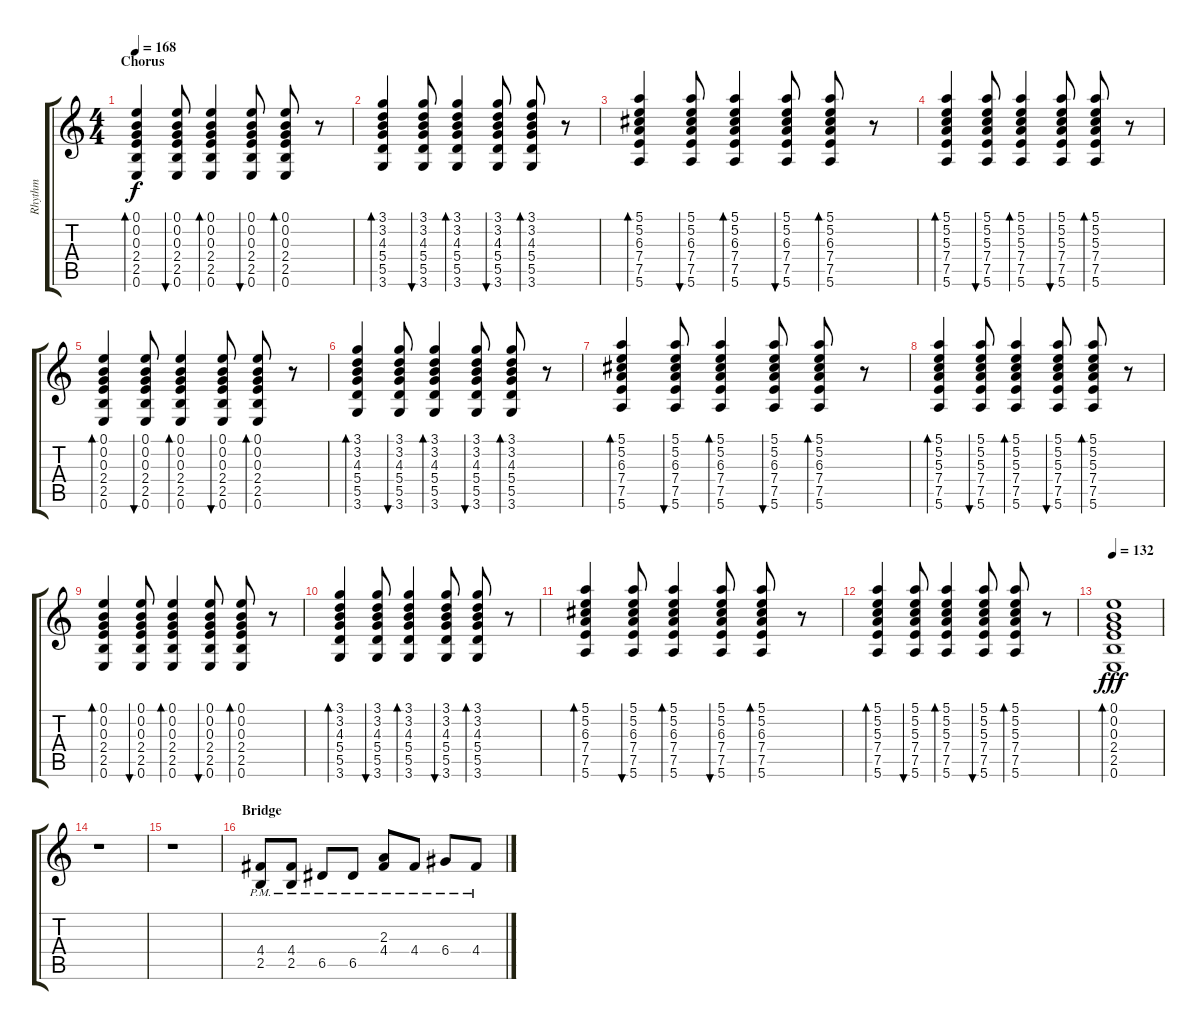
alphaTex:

\track ("Rhythm" "Rhythm") {instrument electricguitarclean}
\staff {score tabs}
\tuning (E4 B3 G3 D3 A2 E2) {hide}
\ts (4 4)
\section ("" "Chorus")
\tempo 168
\clef g2
\ks c
(0.1 0.2 0.3 2.4 2.5 0.6).4{bd 60 dy f} (0.1 0.2 0.3 2.4 2.5 0.6).8{bu 60} (0.1 0.2 0.3 2.4 2.5 0.6).4{bd 60} (0.1 0.2 0.3 2.4 2.5 0.6).8{bu 60} (0.1 0.2 0.3 2.4 2.5 0.6).8{bd 60} r.8 |
(3.1 3.2 4.3 5.4 5.5 3.6).4{bd 60} (3.1 3.2 4.3 5.4 5.5 3.6).8{bu 60} (3.1 3.2 4.3 5.4 5.5 3.6).4{bd 60} (3.1 3.2 4.3 5.4 5.5 3.6).8{bu 60} (3.1 3.2 4.3 5.4 5.5 3.6).8{bd 60} r.8 |
(5.1 5.2 6.3 7.4 7.5 5.6).4{bd 60} (5.1 5.2 6.3 7.4 7.5 5.6).8{bu 60} (5.1 5.2 6.3 7.4 7.5 5.6).4{bd 60} (5.1 5.2 6.3 7.4 7.5 5.6).8{bu 60} (5.1 5.2 6.3 7.4 7.5 5.6).8{bd 60} r.8 |
(5.1 5.2 5.3 7.4 7.5 5.6).4{bd 60} (5.1 5.2 5.3 7.4 7.5 5.6).8{bu 60} (5.1 5.2 5.3 7.4 7.5 5.6).4{bd 60} (5.1 5.2 5.3 7.4 7.5 5.6).8{bu 60} (5.1 5.2 5.3 7.4 7.5 5.6).8{bd 60} r.8 |
(0.1 0.2 0.3 2.4 2.5 0.6).4{bd 60} (0.1 0.2 0.3 2.4 2.5 0.6).8{bu 60} (0.1 0.2 0.3 2.4 2.5 0.6).4{bd 60} (0.1 0.2 0.3 2.4 2.5 0.6).8{bu 60} (0.1 0.2 0.3 2.4 2.5 0.6).8{bd 60} r.8 |
(3.1 3.2 4.3 5.4 5.5 3.6).4{bd 60} (3.1 3.2 4.3 5.4 5.5 3.6).8{bu 60} (3.1 3.2 4.3 5.4 5.5 3.6).4{bd 60} (3.1 3.2 4.3 5.4 5.5 3.6).8{bu 60} (3.1 3.2 4.3 5.4 5.5 3.6).8{bd 60} r.8 |
(5.1 5.2 6.3 7.4 7.5 5.6).4{bd 60} (5.1 5.2 6.3 7.4 7.5 5.6).8{bu 60} (5.1 5.2 6.3 7.4 7.5 5.6).4{bd 60} (5.1 5.2 6.3 7.4 7.5 5.6).8{bu 60} (5.1 5.2 6.3 7.4 7.5 5.6).8{bd 60} r.8 |
(5.1 5.2 5.3 7.4 7.5 5.6).4{bd 60} (5.1 5.2 5.3 7.4 7.5 5.6).8{bu 60} (5.1 5.2 5.3 7.4 7.5 5.6).4{bd 60} (5.1 5.2 5.3 7.4 7.5 5.6).8{bu 60} (5.1 5.2 5.3 7.4 7.5 5.6).8{bd 60} r.8 |
(0.1 0.2 0.3 2.4 2.5 0.6).4{bd 60} (0.1 0.2 0.3 2.4 2.5 0.6).8{bu 60} (0.1 0.2 0.3 2.4 2.5 0.6).4{bd 60} (0.1 0.2 0.3 2.4 2.5 0.6).8{bu 60} (0.1 0.2 0.3 2.4 2.5 0.6).8{bd 60} r.8 |
(3.1 3.2 4.3 5.4 5.5 3.6).4{bd 60} (3.1 3.2 4.3 5.4 5.5 3.6).8{bu 60} (3.1 3.2 4.3 5.4 5.5 3.6).4{bd 60} (3.1 3.2 4.3 5.4 5.5 3.6).8{bu 60} (3.1 3.2 4.3 5.4 5.5 3.6).8{bd 60} r.8 |
(5.1 5.2 6.3 7.4 7.5 5.6).4{bd 60} (5.1 5.2 6.3 7.4 7.5 5.6).8{bu 60} (5.1 5.2 6.3 7.4 7.5 5.6).4{bd 60} (5.1 5.2 6.3 7.4 7.5 5.6).8{bu 60} (5.1 5.2 6.3 7.4 7.5 5.6).8{bd 60} r.8 |
(5.1 5.2 5.3 7.4 7.5 5.6).4{bd 60} (5.1 5.2 5.3 7.4 7.5 5.6).8{bu 60} (5.1 5.2 5.3 7.4 7.5 5.6).4{bd 60} (5.1 5.2 5.3 7.4 7.5 5.6).8{bu 60} (5.1 5.2 5.3 7.4 7.5 5.6).8{bd 60} r.8 |
\tempo 132
(0.1 0.2 0.3 2.4 2.5 0.6).1{bd 240 dy fff volume 13} |
r.1 |
r.1 |
\section ("" "Bridge")
(4.4{pm} 2.5{pm}).8{volume 13 instrument overdrivenguitar} (4.4{pm} 2.5{pm}).8 6.5{pm}.8 6.5{pm}.8 (2.3{pm} 4.4{pm}).8 4.4{pm}.8 6.4{pm}.8 4.4{pm}.8
